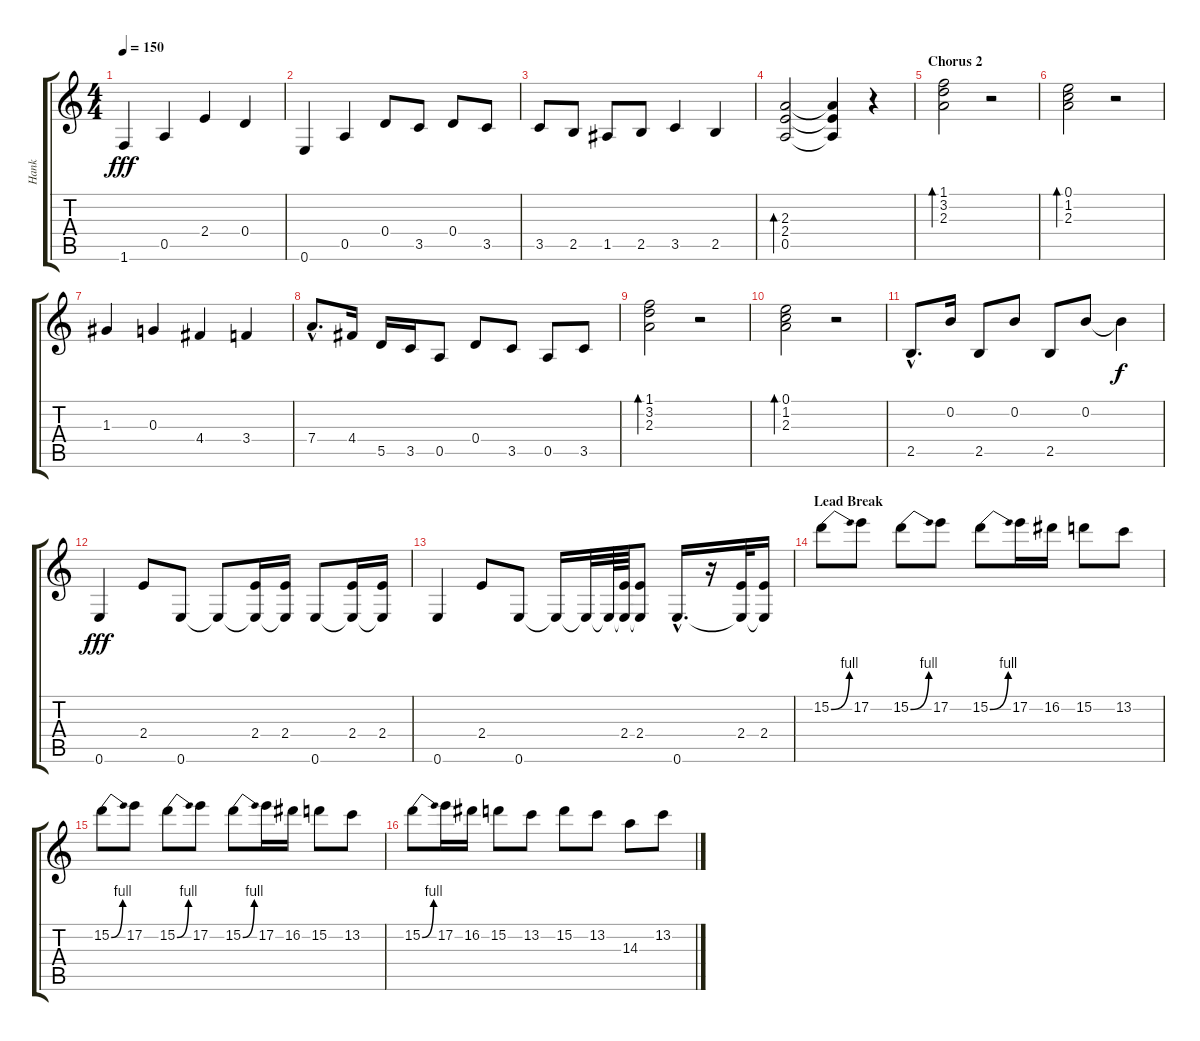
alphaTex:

\track ("Hank" "Hank") {instrument electricguitarclean}
\staff {score tabs}
\tuning (E4 B3 G3 D3 A2 E2) {hide}
\ts (4 4)
\tempo 150
\clef g2
\ks c
1.6.4{dy fff} 0.5.4 2.4.4 0.4.4 |
0.6.4 0.5.4 0.4.8 3.5.8 0.4.8 3.5.8 |
3.5.8 2.5.8 1.5.8 2.5.8 3.5.4 2.5.4 |
(2.3 2.4 0.5).2{bd 240} (2.3{t} 2.4{t} 0.5{t}).4 r.4 |
\section ("" "Chorus 2")
(1.1 3.2 2.3).2{bd 240} r.2 |
(0.1 1.2 2.3).2{bd 240} r.2 |
1.3.4 0.3.4 4.4.4 3.4.4 |
7.4{hac}.8{d volume 16 balance 12 instrument electricguitarmuted} 4.4.16 5.5.16 3.5.16 0.5.8 0.4.8 3.5.8 0.5.8 3.5.8 |
(1.1 3.2 2.3).2{bd 240 volume 16 balance 8 instrument electricguitarclean} r.2 |
(0.1 1.2 2.3).2{bd 240} r.2 |
2.5{hac}.8{d volume 16 balance 5 instrument electricguitarmuted} 0.2.16 2.5.8 0.2.8 2.5.8 0.2.8 0.2{t}.4{dy f} |
0.6.4{dy fff volume 16 balance 5 instrument electricguitarmuted} 2.4.8 0.6.8 0.6{t}.8 (2.4 0.6{t}).16 (2.4 0.6{t}).16 0.6.8 (2.4 0.6{t}).16 (2.4 0.6{t}).16 |
0.6.4 2.4.8 0.6.8 0.6{t}.16 0.6{t}.32 0.6{t}.64 (2.4 0.6{t}).64 (2.4 0.6{t}).8 0.6{hac}.16{d} r.16 (2.4 0.6{t}).32 (2.4 0.6{t}).16 |
\section ("" "Lead Break")
15.2{be (bend 0 0 60 4)}.8 17.2.8 15.2{be (bend 0 0 60 4)}.8 17.2.8 15.2{be (bend 0 0 60 4)}.8 17.2.16 16.2.16 15.2.8 13.2.8 |
15.2{be (bend 0 0 60 4)}.8 17.2.8 15.2{be (bend 0 0 60 4)}.8 17.2.8 15.2{be (bend 0 0 60 4)}.8 17.2.16 16.2.16 15.2.8 13.2.8 |
15.2{be (bend 0 0 60 4)}.8 17.2.16 16.2.16 15.2.8 13.2.8 15.2.8 13.2.8 14.3.8 13.2.8
